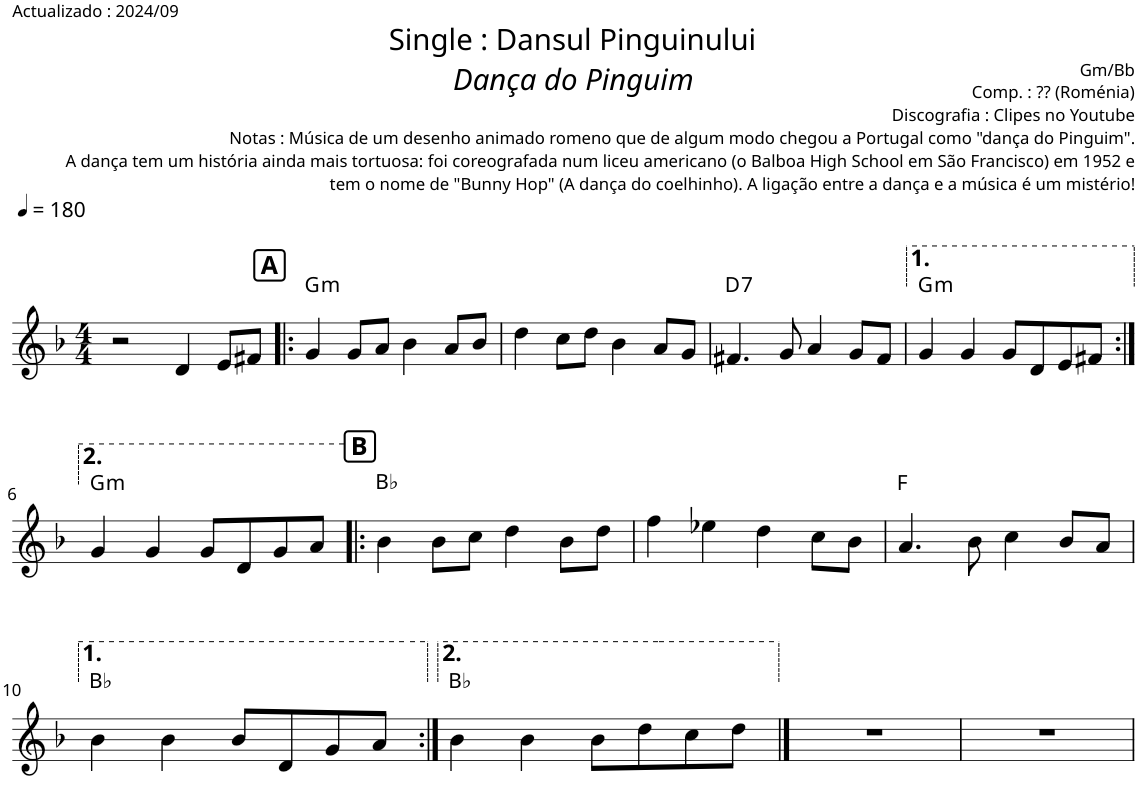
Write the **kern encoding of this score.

**kern	**harte
*part1	*part1
*staff1	*
*I"Piano	*
*I'Pno.	*
*clefG2	*
*k[b-]	*
*M4/4	*
*MM180	*
=1	=1
2r	.
4d/	.
8e/L	.
8f#X/J	.
!!LO:REH:place=s1:a:B:cj:fs=12:t=A
=2!|:	=2!|:
!	!LO:H:kt=m
4g/	G:min
8g/L	.
8a/J	.
4b-\	.
8a/L	.
8b-/J	.
=3	=3
4dd\	.
8cc\L	.
8dd\J	.
4b-\	.
8a/L	.
8g/J	.
=4	=4
!	!LO:H:kt=7
4.f#X/	D:7
8g/	.
4a/	.
8g/L	.
8f#/J	.
=5	=5
!	!LO:H:kt=m
4g/	G:min
4g/	.
8g/L	.
8d/	.
8e/	.
8f#X/J	.
!!LO:LB:g=z
=6:|!	=6:|!
!	!LO:H:kt=m
4g/	G:min
4g/	.
8g/L	.
8d/	.
8g/	.
8a/J	.
!!LO:REH:place=s1:a:B:cj:fs=12:t=B
=7!|:	=7!|:
!	!LO:H:n=1:kt=N.C.
4b-\	N Bb:maj
8b-\L	.
8cc\J	.
4dd\	.
8b-\L	.
8dd\J	.
=8	=8
4ff\	.
4ee-X\	.
4dd\	.
8cc\L	.
8b-\J	.
=9	=9
4.a/	F:maj
8b-\	.
4cc\	.
8b-/L	.
8a/J	.
!!LO:LB:g=z
=10	=10
4b-\	Bb:maj
4b-\	.
8b-/L	.
8d/	.
8g/	.
8a/J	.
=11:|!	=11:|!
4b-\	Bb:maj
4b-\	.
8b-\L	.
8dd\	.
8cc\	.
8dd\J	.
==12	==12
1r	.
=13	=13
1r	.
=	=
*-	*-
